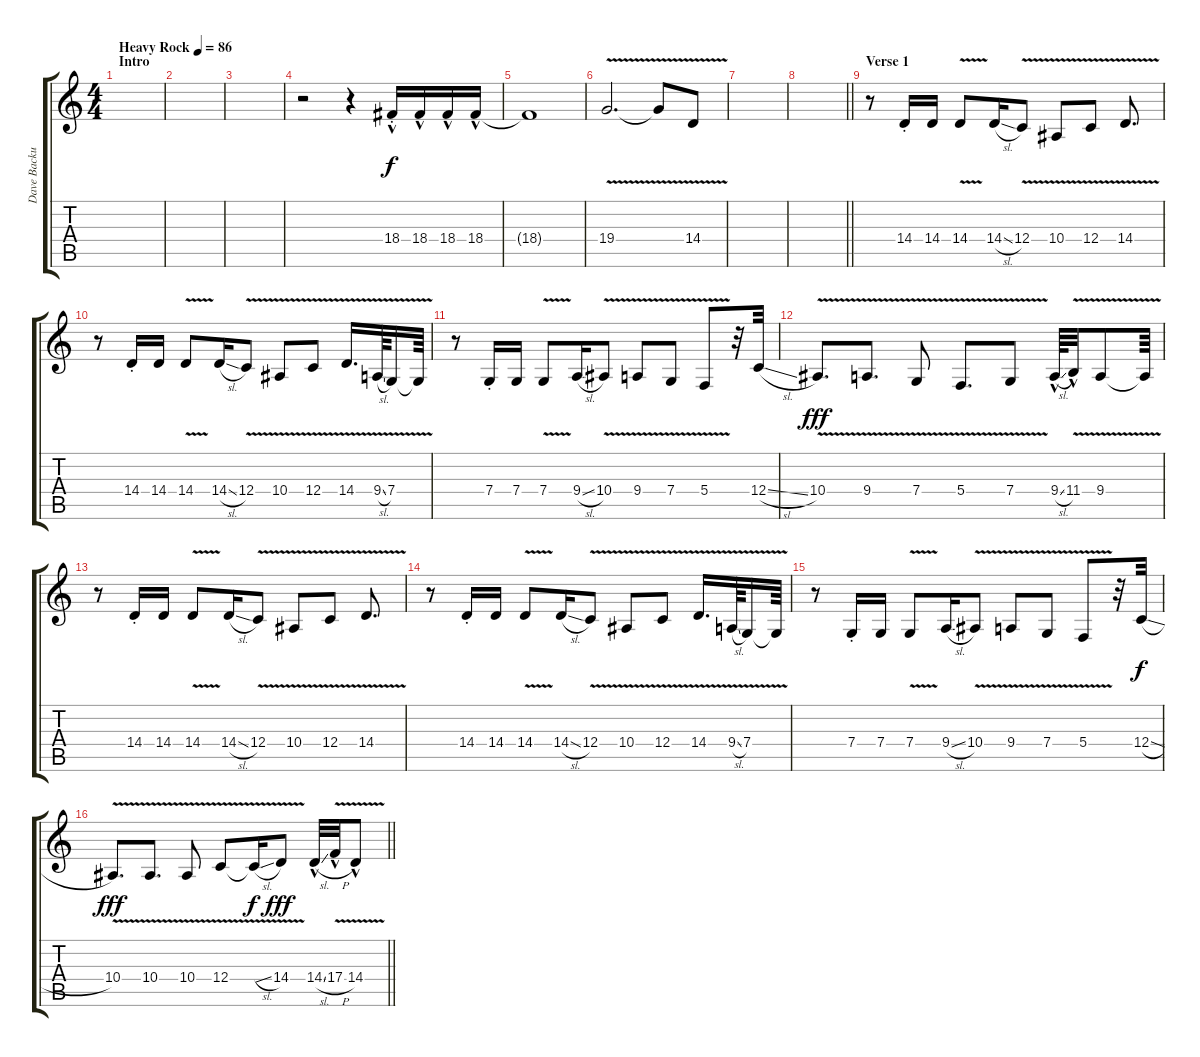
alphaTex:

\track ("Dave Backup" "Dave Backu") {instrument trumpet}
\staff {score tabs}
\tuning (D4 A3 F3 C3 G2 C2) {hide}
\ts (4 4)
\section ("" "Intro")
\tempo (86 "Heavy Rock")
\clef g2
\ks c
|
|
|
r.2 r.4 18.4{hac st}.16 18.4{hac}.16 18.4{hac}.16 18.4{hac}.16 |
18.4{t}.1 |
19.4{v}.2{d} 19.4{t}.8 14.4{v}.8 |
|
\barLineRight lightlight
|
\section ("" "Verse 1")
r.8 14.4{st}.16 14.4.16 14.4{v}.8 14.4{sl}.16 12.4{v}.8 10.4{v}.8 12.4{v}.8 14.4{v}.8{d} |
r.8 14.4{st}.16 14.4.16 14.4{v}.8 14.4{sl}.16 12.4{v}.8 10.4{v}.8 12.4{v}.8 14.4{v}.16{d} 9.4{v sl}.64 7.4{v}.16 7.4{t}.64 |
r.8 7.4{st}.16 7.4.16 7.4{v}.8 9.4{sl}.16 10.4{v}.8 9.4{v}.8 7.4{v}.8 5.4{v}.8 r.32 12.4{sl}.32{dy f} |
10.4{v}.8{d dy fff} 9.4{v}.8{d} 7.4{v}.8 5.4{v}.8{d} 7.4{v}.8 9.4{sl hac}.64 11.4{v hac}.32 9.4{v}.8 9.4{t}.64 |
r.8 14.4{st}.16 14.4.16 14.4{v}.8 14.4{sl}.16 12.4{v}.8 10.4{v}.8 12.4{v}.8 14.4{v}.8{d} |
r.8 14.4{st}.16 14.4.16 14.4{v}.8 14.4{sl}.16 12.4{v}.8 10.4{v}.8 12.4{v}.8 14.4{v}.16{d} 9.4{v sl}.64 7.4{v}.16 7.4{t}.64 |
r.8 7.4{st}.16 7.4.16 7.4{v}.8 9.4{sl}.16 10.4{v}.8 9.4{v}.8 7.4{v}.8 5.4{v}.8 r.32 12.4{sl}.32{dy f} |
\barLineRight lightlight
10.4{v}.8{d dy fff} 10.4{v}.8{d} 10.4{v}.8 12.4{v}.8 12.4{sl t}.16{dy f} 14.4{v}.8{dy fff} 14.4{sl hac}.32 17.4{v h hac}.32 14.4{v hac}.8
